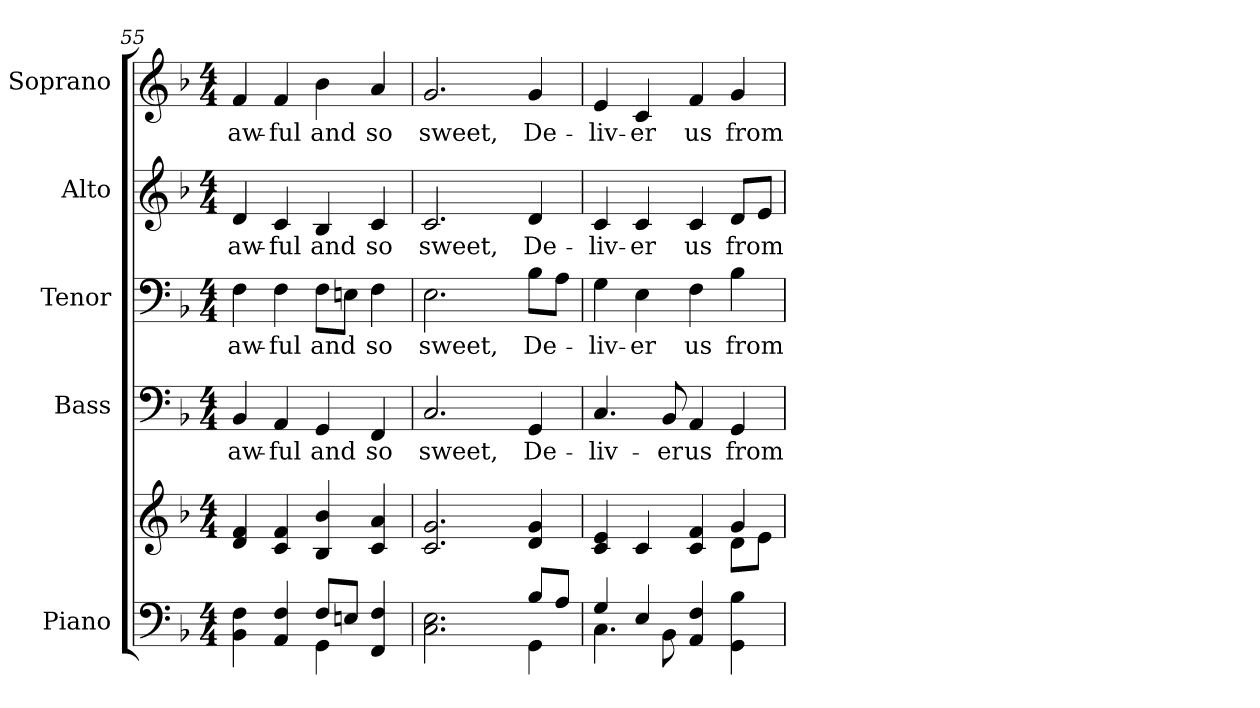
**kern	**kern	**kern	**text	**kern	**text	**kern	**text	**kern	**text
*part5	*part5	*part4	*part4	*part3	*part3	*part2	*part2	*part1	*part1
*staff6	*staff5	*staff4	*staff4	*staff3	*staff3	*staff2	*staff2	*staff1	*staff1
*I"Piano	*	*I"Bass	*	*I"Tenor	*	*I"Alto	*	*I"Soprano	*
*I'Pno.	*	*I'B.	*	*I'T.	*	*I'A.	*	*I'S.	*
*clefF4	*clefG2	*clefF4	*	*clefF4	*	*clefG2	*	*clefG2	*
*k[b-]	*k[b-]	*k[b-]	*	*k[b-]	*	*k[b-]	*	*k[b-]	*
*F:	*F:	*F:	*	*F:	*	*F:	*	*F:	*
*M4/4	*M4/4	*M4/4	*	*M4/4	*	*M4/4	*	*M4/4	*
=55	=55	=55	=55	=55	=55	=55	=55	=55	=55
*^	*^	*	*	*	*	*	*	*	*
!	!	!	!	!	!LO:LY:b:color=#000000	!	!	!	!	!	!
!	!	!	!	!	!	!	!LO:LY:b:color=#000000	!	!	!	!
!	!	!	!	!	!	!	!	!	!LO:LY:b:color=#000000	!	!
!	!	!	!	!	!	!	!	!	!	!	!LO:LY:b:color=#000000
4BB-i\ 4Fi	2ryy	4di/ 4fi	4ryy	4BB-i/	aw-	4Fi\	aw-	4di/	aw-	4fi/	aw-
!	!	!	!	!	!LO:LY:b:color=#000000	!	!	!	!	!	!
!	!	!	!	!	!	!	!LO:LY:b:color=#000000	!	!	!	!
!	!	!	!	!	!	!	!	!	!LO:LY:b:color=#000000	!	!
!	!	!	!	!	!	!	!	!	!	!	!LO:LY:b:color=#000000
4AAi/ 4Fi	.	4ci/ 4fi	4ryy	4AAi/	-ful	4Fi\	-ful	4ci/	-ful	4fi/	-ful
!	!	!	!	!	!LO:LY:b:color=#000000	!	!	!	!	!	!
!	!	!	!	!	!	!	!LO:LY:b:color=#000000	!	!	!	!
!	!	!	!	!	!	!	!	!	!LO:LY:b:color=#000000	!	!
!	!	!	!	!	!	!	!	!	!	!	!LO:LY:b:color=#000000
8Fi/L	4GGi\	4B-i/ 4b-i	2ryy	4GGi/	and	8Fi\L	and	4B-i/	and	4b-i\	and
8Eni/J	.	.	.	.	.	8Eni\J	.	.	.	.	.
!	!	!	!	!	!LO:LY:b:color=#000000	!	!	!	!	!	!
!	!	!	!	!	!	!	!LO:LY:b:color=#000000	!	!	!	!
!	!	!	!	!	!	!	!	!	!LO:LY:b:color=#000000	!	!
!	!	!	!	!	!	!	!	!	!	!	!LO:LY:b:color=#000000
4FFi/ 4Fi	4ryy	4ci/ 4ai	.	4FFi/	so	4Fi\	so	4ci/	so	4ai/	so
*	*	*v	*v	*	*	*	*	*	*	*	*
=56	=56	=56	=56	=56	=56	=56	=56	=56	=56	=56
!	!	!	!	!LO:LY:b:color=#000000	!	!	!	!	!	!
!	!	!	!	!	!	!LO:LY:b:color=#000000	!	!	!	!
!	!	!	!	!	!	!	!	!LO:LY:b:color=#000000	!	!
!	!	!	!	!	!	!	!	!	!	!LO:LY:b:color=#000000
2.Ci\ 2.Ei	2ryy	2.ci/ 2.gi	2.Ci/	sweet,	2.Ei\	sweet,	2.ci/	sweet,	2.gi/	sweet,
.	4ryy	.	.	.	.	.	.	.	.	.
!	!	!	!	!LO:LY:b:color=#000000	!	!	!	!	!	!
!	!	!	!	!	!	!LO:LY:b:color=#000000	!	!	!	!
!	!	!	!	!	!	!	!	!LO:LY:b:color=#000000	!	!
!	!	!	!	!	!	!	!	!	!	!LO:LY:b:color=#000000
8B-i/L	4GGi\	4di/ 4gi	4GGi/	De-	8B-i\L	De-	4di/	De-	4gi/	De-
8Ai/J	.	.	.	.	8Ai\J	.	.	.	.	.
=57	=57	=57	=57	=57	=57	=57	=57	=57	=57	=57
*	*	*^	*	*	*	*	*	*	*	*
!	!	!	!	!	!LO:LY:b:color=#000000	!	!	!	!	!	!
!	!	!	!	!	!	!	!LO:LY:b:color=#000000	!	!	!	!
!	!	!	!	!	!	!	!	!	!LO:LY:b:color=#000000	!	!
!	!	!	!	!	!	!	!	!	!	!	!LO:LY:b:color=#000000
4Gi/	4.Ci\	4ci/ 4ei	2.ryy	4.Ci/	-liv-	4Gi\	-liv-	4ci/	-liv-	4ei/	-liv-
!	!	!	!	!	!	!	!LO:LY:b:color=#000000	!	!	!	!
!	!	!	!	!	!	!	!	!	!LO:LY:b:color=#000000	!	!
!	!	!	!	!	!	!	!	!	!	!	!LO:LY:b:color=#000000
4Ei/	.	4ci/	.	.	.	4Ei\	-er	4ci/	-er	4ci/	-er
!	!	!	!	!	!LO:LY:b:color=#000000	!	!	!	!	!	!
.	8BB-i\	.	.	8BB-i/	-er	.	.	.	.	.	.
!	!	!	!	!	!LO:LY:b:color=#000000	!	!	!	!	!	!
!	!	!	!	!	!	!	!LO:LY:b:color=#000000	!	!	!	!
!	!	!	!	!	!	!	!	!	!LO:LY:b:color=#000000	!	!
!	!	!	!	!	!	!	!	!	!	!	!LO:LY:b:color=#000000
4AAi/ 4Fi	2ryy	4ci/ 4fi	.	4AAi/	us	4Fi\	us	4ci/	us	4fi/	us
!	!	!	!	!	!LO:LY:b:color=#000000	!	!	!	!	!	!
!	!	!	!	!	!	!	!LO:LY:b:color=#000000	!	!	!	!
!	!	!	!	!	!	!	!	!	!LO:LY:b:color=#000000	!	!
!	!	!	!	!	!	!	!	!	!	!	!LO:LY:b:color=#000000
4GGi\ 4B-i	.	4gi/	8di\L	4GGi/	from	4B-i\	from	8di/L	from	4gi/	from
.	.	.	8ei\J	.	.	.	.	8ei/J	.	.	.
*v	*v	*	*	*	*	*	*	*	*	*	*
*	*v	*v	*	*	*	*	*	*	*	*
=	=	=	=	=	=	=	=	=	=
*-	*-	*-	*-	*-	*-	*-	*-	*-	*-
